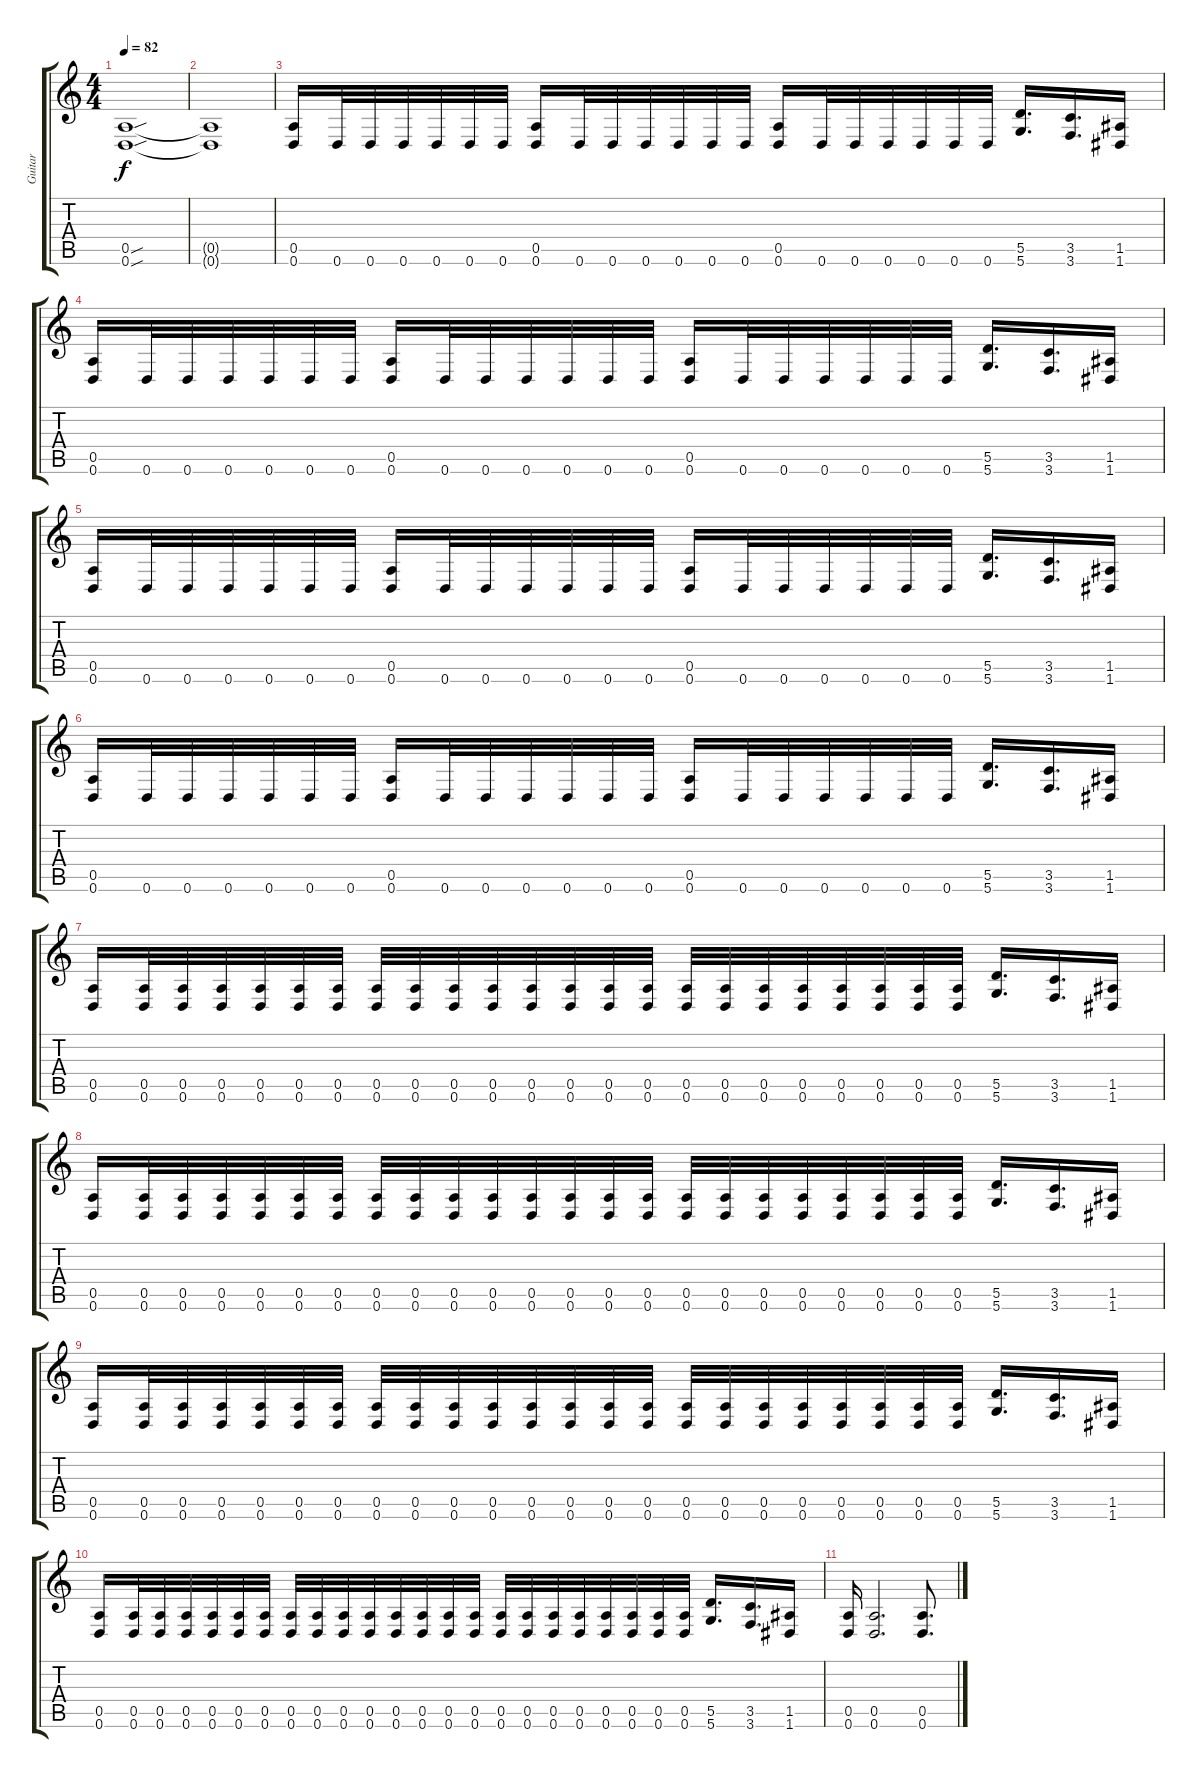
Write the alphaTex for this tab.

\track ("Guitar" "Guitar") {instrument distortionguitar}
\staff {score tabs}
\tuning (E4 B3 G3 D3 A2 D2) {hide}
\ts (4 4)
\section ("" "")
\tempo 82
\clef g2
\ks c
(0.5{sou} 0.6{sou}).1{dy f} |
(0.5{t} 0.6{t}).1 |
(0.5 0.6).16 0.6.32 0.6.32 0.6.32 0.6.32 0.6.32 0.6.32 (0.5 0.6).16 0.6.32 0.6.32 0.6.32 0.6.32 0.6.32 0.6.32 (0.5 0.6).16 0.6.32 0.6.32 0.6.32 0.6.32 0.6.32 0.6.32 (5.5 5.6).16{d} (3.5 3.6).16{d} (1.5 1.6).16 |
(0.5 0.6).16 0.6.32 0.6.32 0.6.32 0.6.32 0.6.32 0.6.32 (0.5 0.6).16 0.6.32 0.6.32 0.6.32 0.6.32 0.6.32 0.6.32 (0.5 0.6).16 0.6.32 0.6.32 0.6.32 0.6.32 0.6.32 0.6.32 (5.5 5.6).16{d} (3.5 3.6).16{d} (1.5 1.6).16 |
(0.5 0.6).16 0.6.32 0.6.32 0.6.32 0.6.32 0.6.32 0.6.32 (0.5 0.6).16 0.6.32 0.6.32 0.6.32 0.6.32 0.6.32 0.6.32 (0.5 0.6).16 0.6.32 0.6.32 0.6.32 0.6.32 0.6.32 0.6.32 (5.5 5.6).16{d} (3.5 3.6).16{d} (1.5 1.6).16 |
(0.5 0.6).16 0.6.32 0.6.32 0.6.32 0.6.32 0.6.32 0.6.32 (0.5 0.6).16 0.6.32 0.6.32 0.6.32 0.6.32 0.6.32 0.6.32 (0.5 0.6).16 0.6.32 0.6.32 0.6.32 0.6.32 0.6.32 0.6.32 (5.5 5.6).16{d} (3.5 3.6).16{d} (1.5 1.6).16 |
(0.5 0.6).16 (0.5 0.6).32 (0.5 0.6).32 (0.5 0.6).32 (0.5 0.6).32 (0.5 0.6).32 (0.5 0.6).32 (0.5 0.6).32 (0.5 0.6).32 (0.5 0.6).32 (0.5 0.6).32 (0.5 0.6).32 (0.5 0.6).32 (0.5 0.6).32 (0.5 0.6).32 (0.5 0.6).32 (0.5 0.6).32 (0.5 0.6).32 (0.5 0.6).32 (0.5 0.6).32 (0.5 0.6).32 (0.5 0.6).32 (0.5 0.6).32 (5.5 5.6).16{d} (3.5 3.6).16{d} (1.5 1.6).16 |
(0.5 0.6).16 (0.5 0.6).32 (0.5 0.6).32 (0.5 0.6).32 (0.5 0.6).32 (0.5 0.6).32 (0.5 0.6).32 (0.5 0.6).32 (0.5 0.6).32 (0.5 0.6).32 (0.5 0.6).32 (0.5 0.6).32 (0.5 0.6).32 (0.5 0.6).32 (0.5 0.6).32 (0.5 0.6).32 (0.5 0.6).32 (0.5 0.6).32 (0.5 0.6).32 (0.5 0.6).32 (0.5 0.6).32 (0.5 0.6).32 (0.5 0.6).32 (5.5 5.6).16{d} (3.5 3.6).16{d} (1.5 1.6).16 |
(0.5 0.6).16 (0.5 0.6).32 (0.5 0.6).32 (0.5 0.6).32 (0.5 0.6).32 (0.5 0.6).32 (0.5 0.6).32 (0.5 0.6).32 (0.5 0.6).32 (0.5 0.6).32 (0.5 0.6).32 (0.5 0.6).32 (0.5 0.6).32 (0.5 0.6).32 (0.5 0.6).32 (0.5 0.6).32 (0.5 0.6).32 (0.5 0.6).32 (0.5 0.6).32 (0.5 0.6).32 (0.5 0.6).32 (0.5 0.6).32 (0.5 0.6).32 (5.5 5.6).16{d} (3.5 3.6).16{d} (1.5 1.6).16 |
(0.5 0.6).16 (0.5 0.6).32 (0.5 0.6).32 (0.5 0.6).32 (0.5 0.6).32 (0.5 0.6).32 (0.5 0.6).32 (0.5 0.6).32 (0.5 0.6).32 (0.5 0.6).32 (0.5 0.6).32 (0.5 0.6).32 (0.5 0.6).32 (0.5 0.6).32 (0.5 0.6).32 (0.5 0.6).32 (0.5 0.6).32 (0.5 0.6).32 (0.5 0.6).32 (0.5 0.6).32 (0.5 0.6).32 (0.5 0.6).32 (0.5 0.6).32 (5.5 5.6).16{d} (3.5 3.6).16{d} (1.5 1.6).16 |
(0.5 0.6).16 (0.5 0.6).2{d} (0.5 0.6).8{d}
